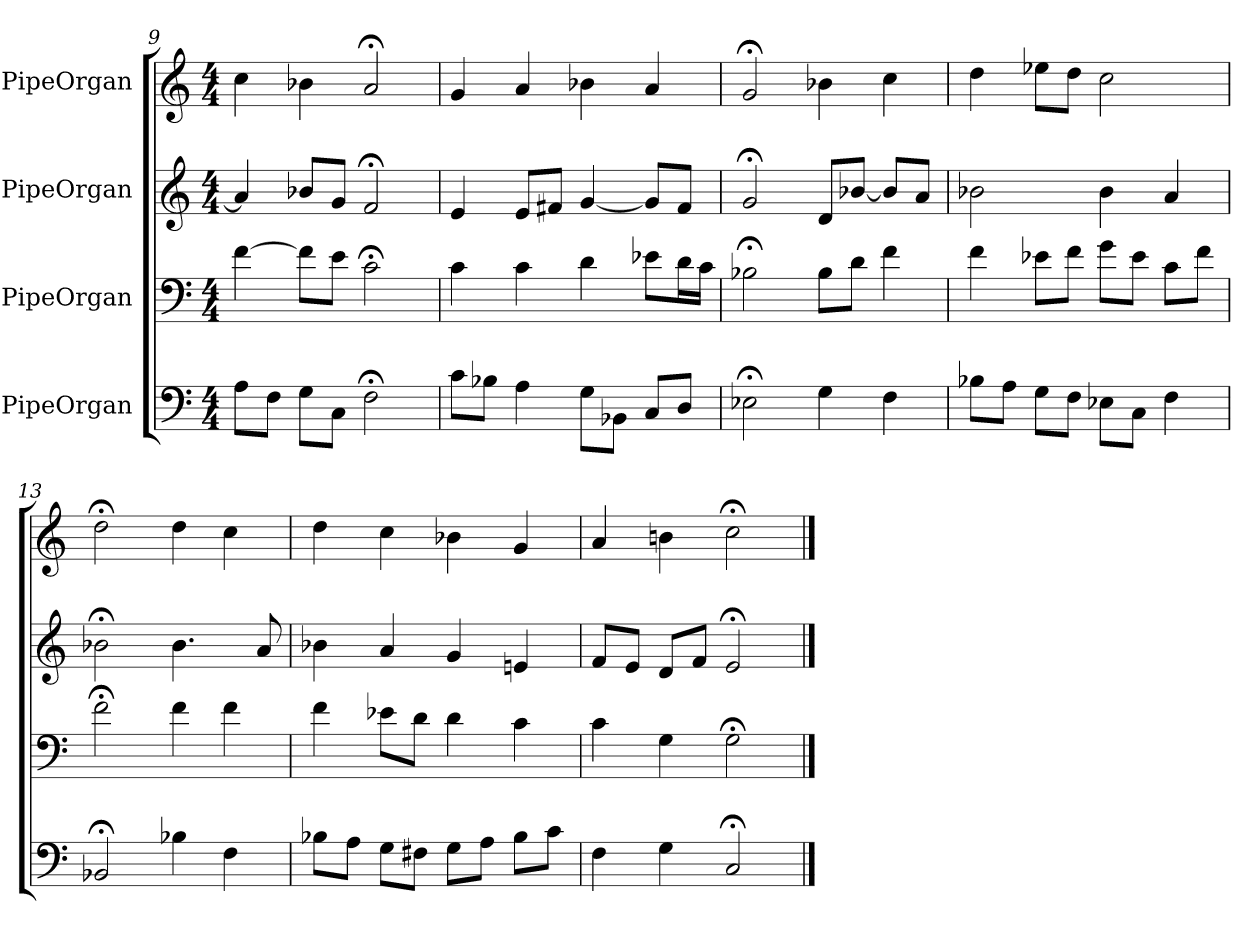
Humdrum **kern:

**kern	**kern	**kern	**kern
*part4	*part3	*part2	*part1
*staff4	*staff3	*staff2	*staff1
*I"PipeOrgan	*I"PipeOrgan	*I"PipeOrgan	*I"PipeOrgan
*clefF4	*clefF4	*clefG2	*clefG2
*k[]	*k[]	*k[]	*k[]
*C:	*C:	*C:	*C:
*M4/4	*M4/4	*M4/4	*M4/4
=9	=9	=9	=9
8A\L	[4f	4a]	4cc
8F\J	.	.	.
8G\L	8f\L]	8b-X/L	4b-X
8C\J	8e\J	8g/J	.
2F;<	2c;<	2f;<	2a;<
=10	=10	=10	=10
8c\L	4c	4e	4g
8B-X\J	.	.	.
4A	4c	8e/L	4a
.	.	8f#X/J	.
8G\L	4d	[4g	4b-X
8BB-X\J	.	.	.
8C/L	8e-X\L	8g/L]	4a
8D/J	16d\L	8f#/J	.
.	16c\JJ	.	.
=11	=11	=11	=11
2E-X;<	2B-X;<	2g;<	2g;<
4G	8B-\L	8d/L	4b-X
.	8d\J	[8b-X/J	.
4F	4f	8b-/L]	4cc
.	.	8a/J	.
=12	=12	=12	=12
8B-X\L	4f	2b-X	4dd
8A\J	.	.	.
8G\L	8e-X\L	.	8ee-X\L
8F\J	8f\J	.	8dd\J
8E-X\L	8g\L	4b-	2cc
8C\J	8e-\J	.	.
4F	8c\L	4a	.
.	8f\J	.	.
=13	=13	=13	=13
2BB-X;<	2f;<	2b-X;<	2dd;<
4B-X	4f	4.b-	4dd
4F	4f	.	4cc
.	.	8a	.
=14	=14	=14	=14
8B-X\L	4f	4b-X	4dd
8A\J	.	.	.
8G\L	8e-X\L	4a	4cc
8F#X\J	8d\J	.	.
8G\L	4d	4g	4b-X
8A\J	.	.	.
8B-\L	4c	4en	4g
8c\J	.	.	.
=15	=15	=15	=15
4F	4c	8f/L	4a
.	.	8e/J	.
4G	4G	8d/L	4bn
.	.	8f/J	.
2C;<	2G;<	2e;<	2cc;<
==	==	==	==
*-	*-	*-	*-
